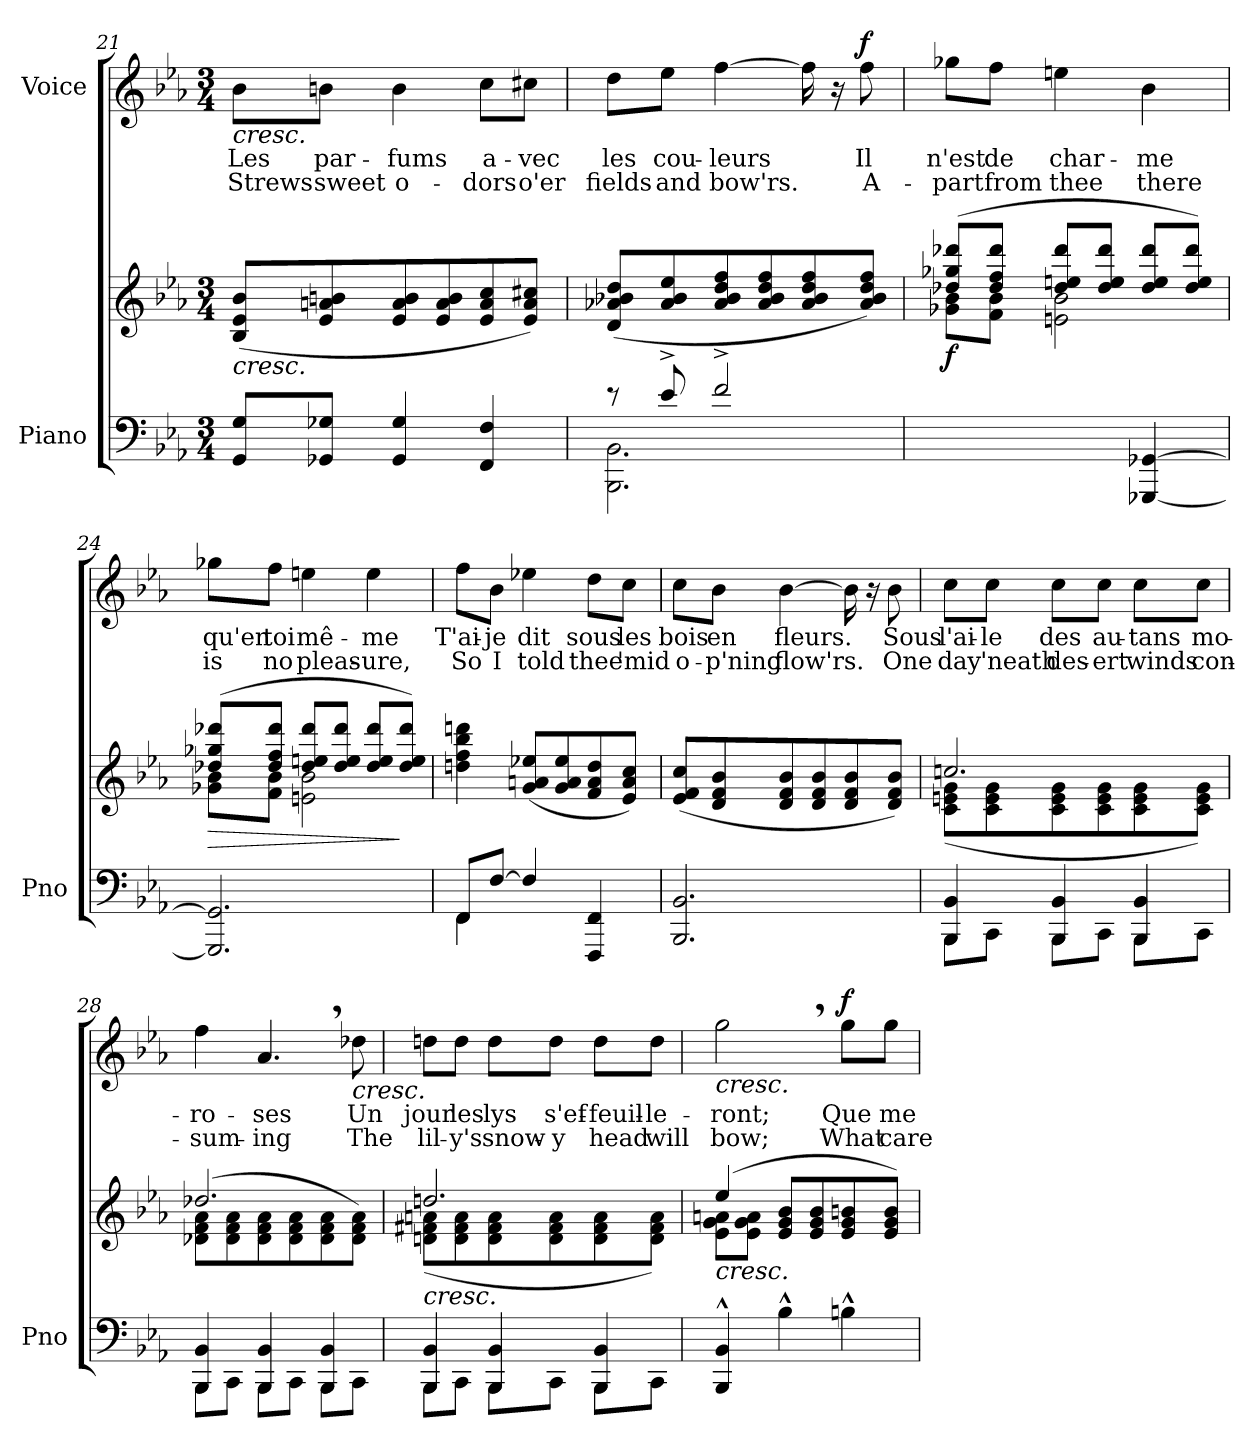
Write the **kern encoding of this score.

**kern	**kern	**dynam	**kern	**text	**text	**dynam
*part2	*part2	*part2	*part1	*part1	*part1	*part1
*staff3	*staff2	*staff2/3	*staff1	*staff1	*staff1	*staff1
*I"Piano	*	*	*I"Voice	*	*	*
*I'Pno	*	*	*	*	*	*
!!LO:LB:g=z
*clefF4	*clefG2	*	*clefG2	*	*	*
*k[b-e-a-]	*k[b-e-a-]	*	*k[b-e-a-]	*	*	*
*M3/4	*M3/4	*	*M3/4	*	*	*
=21	=21	=21	=21	=21	=21	=21
!	!	!	!LO:TX:b:i:t=cresc.	!	!	!
!	!LO:TX:b:i:t=cresc.	!	!	!	!	!
!	!	!	!	!LO:LY:b	!LO:LY:b	!
8GG/ 8G/L	(8B-/ 8e-/ 8b-/L	.	8b-\L	Les	Strews	.
!	!	!	!	!LO:LY:b	!LO:LY:b	!
8GG-X/ 8G-X/J	8e-/ 8an/ 8bn/	.	8bn\J	par-	sweet	.
!	!	!	!	!LO:LY:b	!LO:LY:b	!
4GG-/ 4G-/	8e-/ 8a/ 8b/	.	4b\	-fums	o-	.
.	8e-/ 8a/ 8b/	.	.	.	.	.
!	!	!	!	!LO:LY:b	!LO:LY:b	!
4FF/ 4F/	8e-/ 8a/ 8cc/	.	8cc\L	a-	-dors	.
!	!	!	!	!LO:LY:b	!LO:LY:b	!
.	8e-/ 8a/ 8cc#X/J)	.	8cc#X\J	-vec	o'er	.
=22	=22	=22	=22	=22	=22	=22
*^	*	*	*	*	*	*
!	!	!	!	!	!LO:LY:b	!LO:LY:b	!
8r	2.BBB-\ 2.BB-\	(8d/ 8a-X/ 8b-X/ 8dd/L	.	8dd\L	les	fields	.
!	!	!	!	!	!LO:LY:b	!LO:LY:b	!
8e-^</	.	8a-/ 8b-/ 8ee-/	.	8ee-\J	cou-	and	.
!	!	!	!	!	!LO:LY:b	!LO:LY:b	!
2f^</	.	8a-/ 8b-/ 8dd/ 8ff/	.	[4ff\	-leurs	bow'rs.	.
.	.	8a-/ 8b-/ 8dd/ 8ff/	.	.	.	.	.
.	.	8a-/ 8b-/ 8dd/ 8ff/	.	16ff\]	.	.	.
.	.	.	.	16r	.	.	.
!	!	!	!	!	!LO:LY:b	!LO:LY:b	!LO:DY:b
.	.	8a-/ 8b-/ 8dd/ 8ff/J)	.	8ff\	Il	A-	f
*v	*v	*	*	*	*	*	*
=23	=23	=23	=23	=23	=23	=23
*	*^	*	*	*	*	*
!	!	!	!LO:DY:b	!	!LO:LY:b	!LO:LY:b	!
2ryy	(8dd-X/ 8gg-X/ 8ddd-X/L	8g-X\ 8b-\L	f	8gg-X\L	n'est	-part	.
!	!	!	!	!	!LO:LY:b	!LO:LY:b	!
.	8dd-/ 8ff/ 8ddd-/J	8f\ 8b-\J	.	8ff\J	de	from	.
!	!	!	!	!	!LO:LY:b	!LO:LY:b	!
.	8dd-/ 8een/ 8ddd-/L	2en\ 2b-\	.	4een\	char-	thee	.
.	8dd-/ 8ee/ 8ddd-/J	.	.	.	.	.	.
!	!	!	!	!	!LO:LY:b	!LO:LY:b	!
[4GGG-X/ [4GG-X/	8dd-/ 8ee/ 8ddd-/L	.	.	4b-\	-me	there	.
.	8dd-/ 8ee/ 8ddd-/J)	.	.	.	.	.	.
=24	=24	=24	=24	=24	=24	=24	=24
!	!	!	!LO:HP:b	!	!LO:LY:b	!LO:LY:b	!
2.GGG-/] 2.GG-/]	(8dd-X/ 8gg-X/ 8ddd-X/L	8g-X\ 8b-\L	>	8gg-X\L	qu'en	is	.
!	!	!	!	!	!LO:LY:b	!LO:LY:b	!
.	8dd-/ 8ff/ 8ddd-/J	8f\ 8b-\J	.	8ff\J	toi	no	.
!	!	!	!	!	!LO:LY:b	!LO:LY:b	!
.	8dd-/ 8een/ 8ddd-/L	2en\ 2b-\	.	4een\	mê-	pleas-	.
.	8dd-/ 8ee/ 8ddd-/J	.	.	.	.	.	.
!	!	!	!	!	!LO:LY:b	!LO:LY:b	!
.	8dd-/ 8ee/ 8ddd-/L	.	.	4ee\	-me	-ure,	.
.	8dd-/ 8ee/ 8ddd-/J)	.	]	.	.	.	.
*	*v	*v	*	*	*	*	*
!!LO:PB:g=z
=25	=25	=25	=25	=25	=25	=25
*^	*	*	*	*	*	*
!	!	!	!LO:DY:b	!	!LO:LY:b	!LO:LY:b	!
!	!	!	!LO:DY:n=1:b	!	!	!	!LO:DY:b
!	!	!	!	!	!	!	!LO:DY:n=1:b
8FF/L	4FF\	4ddn\ 4ff\ 4bb-\ 4dddn\	p other-dynamics	8ff\L	T'ai-	So	p other-dynamics
!	!	!	!	!	!LO:LY:b	!LO:LY:b	!
[8F/J	.	.	.	8b-\J	-je	I	.
!	!	!	!	!	!LO:LY:b	!LO:LY:b	!
4F/]	2ryy	(8g/ 8an/ 8ee-X/L	.	4ee-X\	dit	told	.
.	.	8g/ 8a/ 8ee-/	.	.	.	.	.
!	!	!	!	!	!LO:LY:b	!LO:LY:b	!
4FFF/ 4FF/	.	8f/ 8a/ 8dd/	.	8dd\L	sous	thee	.
!	!	!	!	!	!LO:LY:b	!LO:LY:b	!
.	.	8e-/ 8a/ 8cc/J)	.	8cc\J	les	'mid	.
*v	*v	*	*	*	*	*	*
=26	=26	=26	=26	=26	=26	=26
!	!	!	!	!LO:LY:b	!LO:LY:b	!
2.BBB-/ 2.BB-/	(8e-/ 8f/ 8cc/L	.	8cc\L	bois	o-	.
!	!	!	!	!LO:LY:b	!LO:LY:b	!
.	8d/ 8f/ 8b-/	.	8b-\J	en	-p'ning	.
!	!	!	!	!LO:LY:b	!LO:LY:b	!
.	8d/ 8f/ 8b-/	.	[4b-\	fleurs.	flow'rs.	.
.	8d/ 8f/ 8b-/	.	.	.	.	.
.	8d/ 8f/ 8b-/	.	16b-\]	.	.	.
.	.	.	16r	.	.	.
!	!	!	!	!LO:LY:b	!LO:LY:b	!
.	8d/ 8f/ 8b-/J)	.	8b-\	Sous	One	.
=27	=27	=27	=27	=27	=27	=27
*^	*^	*	*	*	*	*
!	!	!	!	!	!	!LO:LY:b	!LO:LY:b	!
4BBB-/ 4BB-/	8BBB-\L	2.ccn/	(8c\ 8en\ 8g\L	.	8cc\L	l'ai-	day	.
!	!	!	!	!	!	!LO:LY:b	!LO:LY:b	!
.	8CC\J	.	8c\ 8e\ 8g\	.	8cc\J	-le	'neath	.
!	!	!	!	!	!	!LO:LY:b	!LO:LY:b	!
4BBB-/ 4BB-/	8BBB-\L	.	8c\ 8e\ 8g\	.	8cc\L	des	des-	.
!	!	!	!	!	!	!LO:LY:b	!LO:LY:b	!
.	8CC\J	.	8c\ 8e\ 8g\	.	8cc\J	au-	-ert	.
!	!	!	!	!	!	!LO:LY:b	!LO:LY:b	!
4BBB-/ 4BB-/	8BBB-\L	.	8c\ 8e\ 8g\	.	8cc\L	-tans	winds	.
!	!	!	!	!	!	!LO:LY:b	!LO:LY:b	!
.	8CC\J	.	8c\ 8e\ 8g\J)	.	8cc\J	mo-	con-	.
!!LO:LB:g=z
=28	=28	=28	=28	=28	=28	=28	=28	=28
!	!	!	!	!	!	!LO:LY:b	!LO:LY:b	!
4BBB-/ 4BB-/	8BBB-\L	(2.dd-X/	8d-X\ 8f\ 8a-\L	.	4ff\	-ro-	-sum-	.
.	8CC\J	.	8d-\ 8f\ 8a-\	.	.	.	.	.
!	!	!	!	!	!	!LO:LY:b	!LO:LY:b	!
4BBB-/ 4BB-/	8BBB-\L	.	8d-\ 8f\ 8a-\	.	4.a-,/	-ses	-ing	.
.	8CC\J	.	8d-\ 8f\ 8a-\	.	.	.	.	.
4BBB-/ 4BB-/	8BBB-\L	.	8d-\ 8f\ 8a-\	.	.	.	.	.
!	!	!	!	!	!LO:TX:b:i:t=cresc.	!	!	!
!	!	!	!	!	!	!LO:LY:b	!LO:LY:b	!
.	8CC\J	.	8d-\ 8f\ 8a-\J)	.	8dd-X\	Un	The	.
=29	=29	=29	=29	=29	=29	=29	=29	=29
!	!	!LO:TX:b:i:t=cresc.	!	!	!	!	!	!
!	!	!	!	!	!	!LO:LY:b	!LO:LY:b	!
4BBB-/ 4BB-/	8BBB-\L	2.ddn/	(8dn\ 8f#X\ 8an\L	.	8ddn\L	jour	lil-	.
!	!	!	!	!	!	!LO:LY:b	!LO:LY:b	!
.	8CC\J	.	8d\ 8f#\ 8a\	.	8dd\J	les	-y's	.
!	!	!	!	!	!	!LO:LY:b	!LO:LY:b	!
4BBB-/ 4BB-/	8BBB-\L	.	8d\ 8f#\ 8a\	.	8dd\L	lys	snow-	.
!	!	!	!	!	!	!LO:LY:b	!LO:LY:b	!
.	8CC\J	.	8d\ 8f#\ 8a\	.	8dd\J	s'ef-	-y	.
!	!	!	!	!	!	!LO:LY:b	!LO:LY:b	!
4BBB-/ 4BB-/	8BBB-\L	.	8d\ 8f#\ 8a\	.	8dd\L	-feuil-	head	.
!	!	!	!	!	!	!LO:LY:b	!LO:LY:b	!
.	8CC\J	.	8d\ 8f#\ 8a\J)	.	8dd\J	-le-	will	.
=30	=30	=30	=30	=30	=30	=30	=30	=30
!	!	!	!	!	!LO:TX:b:i:t=cresc.	!	!	!
!	!	!LO:TX:b:i:t=cresc.	!	!	!	!	!	!
!	!	!	!	!	!	!LO:LY:b	!LO:LY:b	!
*v	*v	*	*	*	*	*	*	*
4BBB-/^^ 4BB-/^^	(4ee-/	8e-\ 8g\ 8an\L	.	2gg,\	-ront;	bow;	.
.	.	8e-\ 8g\ 8a\J	.	.	.	.	.
4B-^^\	8e-/ 8g/ 8b-/L	2ryy	.	.	.	.	.
.	8e-/ 8g/ 8b-/	.	.	.	.	.	.
!	!	!	!	!	!LO:LY:b	!LO:LY:b	!LO:DY:b
4Bn^^\	8e-/ 8g/ 8bn/	.	.	8gg\L	Que	What	f
!	!	!	!	!	!LO:LY:b	!LO:LY:b	!
.	8e-/ 8g/ 8b/J)	.	.	8gg\J	me	care	.
*	*v	*v	*	*	*	*	*
=	=	=	=	=	=	=
*-	*-	*-	*-	*-	*-	*-
